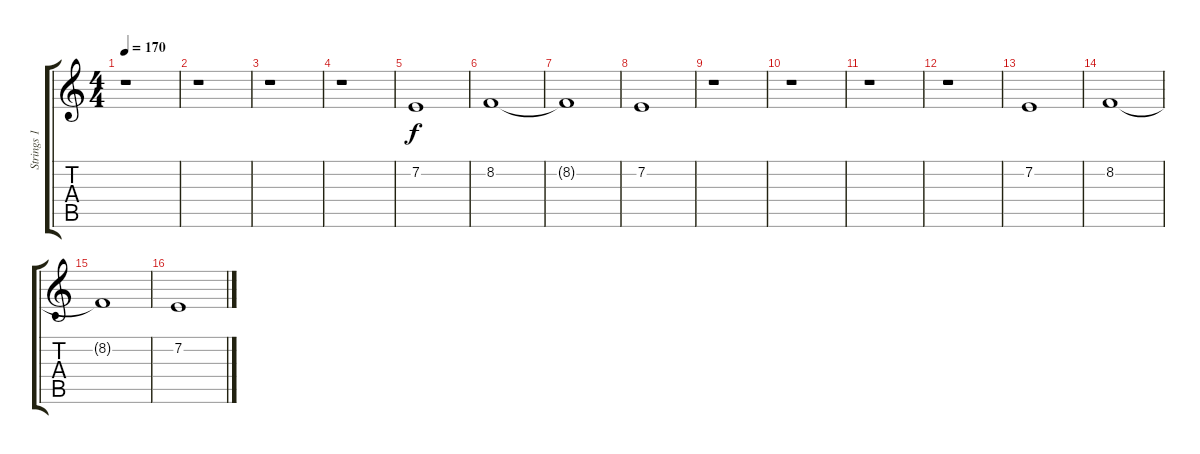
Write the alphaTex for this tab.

\track ("Strings 1" "Strings 1") {instrument tremolostrings}
\staff {score tabs}
\tuning (D4 A3 F3 C3 G2 C2) {hide}
\ts (4 4)
\tempo 170
\clef g2
\ks c
r.1{dy f} |
r.1 |
r.1 |
r.1 |
7.2.1 |
8.2.1 |
8.2{t}.1 |
7.2.1 |
r.1 |
r.1 |
r.1 |
r.1 |
7.2.1 |
8.2.1 |
8.2{t}.1 |
7.2.1
